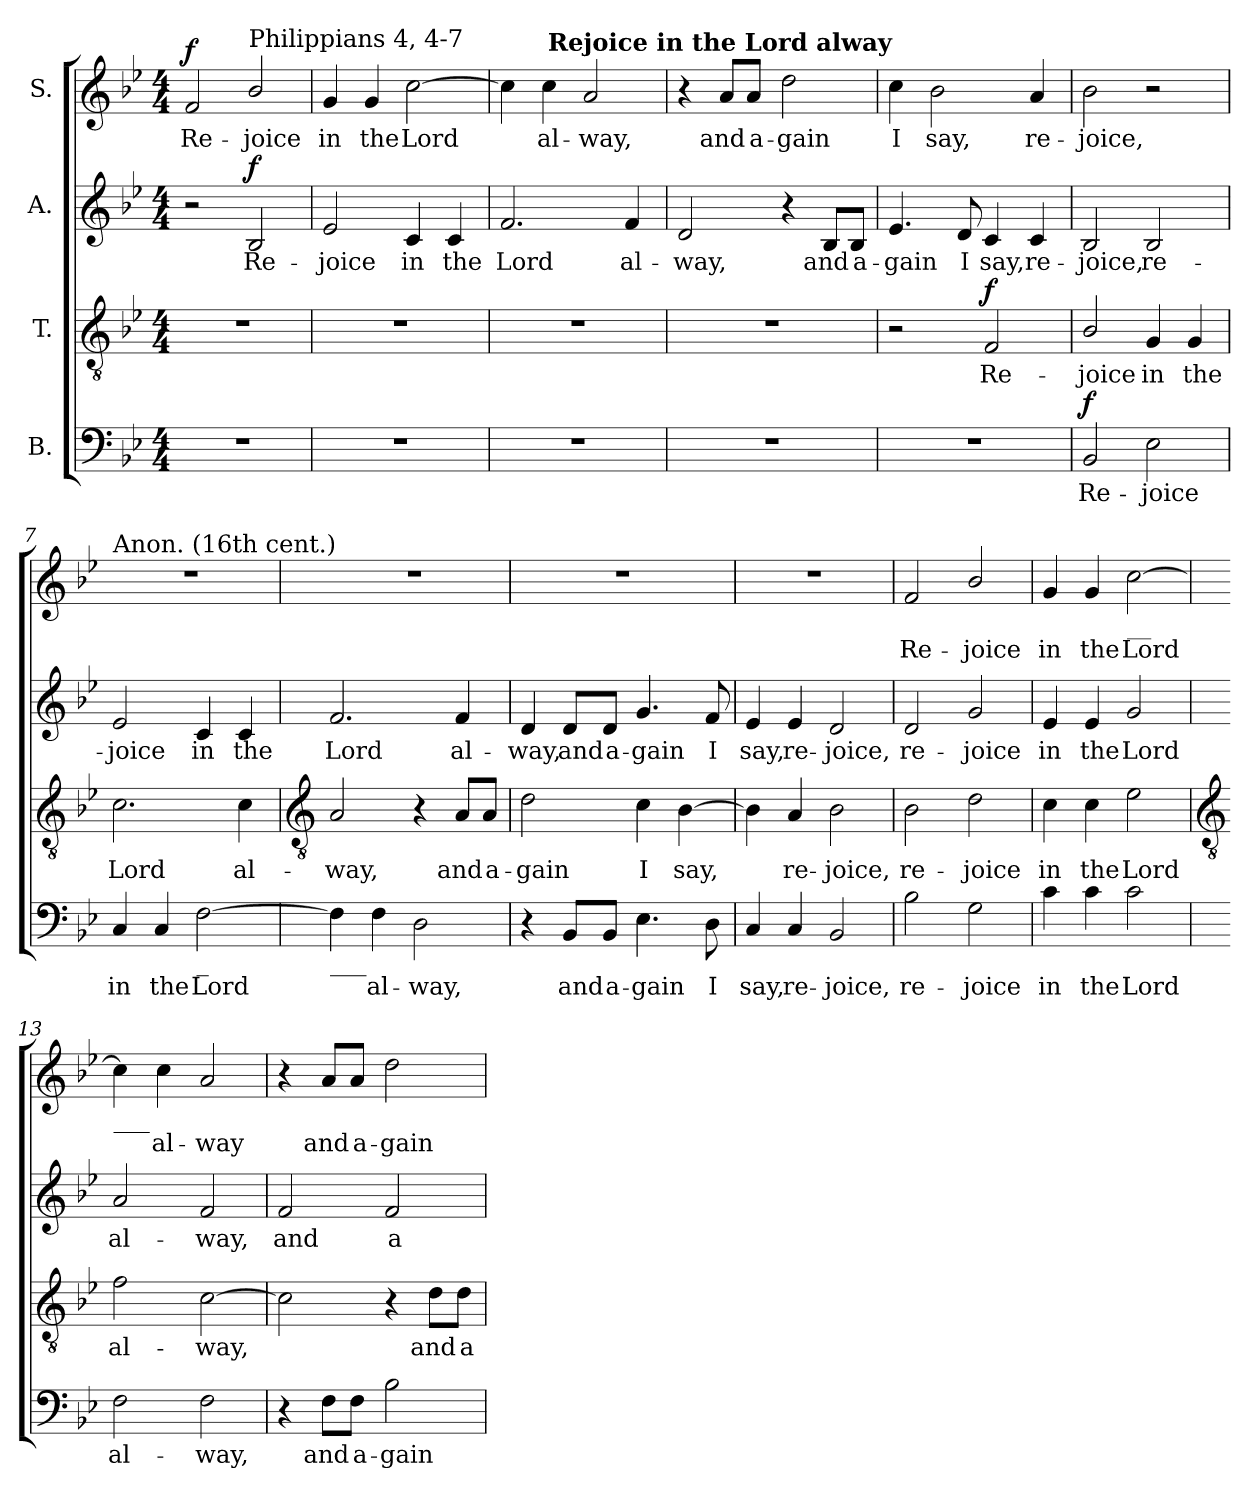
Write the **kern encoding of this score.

**kern	**text	**dynam	**kern	**text	**dynam	**kern	**text	**dynam	**kern	**text	**dynam
*part4	*part4	*part4	*part3	*part3	*part3	*part2	*part2	*part2	*part1	*part1	*part1
*staff4	*staff4	*staff4	*staff3	*staff3	*staff3	*staff2	*staff2	*staff2	*staff1	*staff1	*staff1
*I"B.	*	*	*I"T.	*	*	*I"A.	*	*	*I"S.	*	*
*clefF4	*	*	*clefGv2	*	*	*clefG2	*	*	*clefG2	*	*
*k[b-e-]	*	*	*k[b-e-]	*	*	*k[b-e-]	*	*	*k[b-e-]	*	*
*B-:	*	*	*B-:	*	*	*B-:	*	*	*B-:	*	*
*M4/4	*	*	*M4/4	*	*	*M4/4	*	*	*M4/4	*	*
=1	=1	=1	=1	=1	=1	=1	=1	=1	=1	=1	=1
!	!	!	!	!	!	!	!	!	!	!LO:LY:b	!LO:DY:a
1r	.	.	1r	.	.	2r	.	.	2f	Re-	f
!	!	!	!	!	!	!	!	!	!LO:TX:a:t=Philippians 4, 4-7	!	!
!	!	!	!	!	!	!	!LO:LY:b	!LO:DY:a	!	!LO:LY:b	!
.	.	.	.	.	.	2B-	Re-	f	2b-/	-joice	.
=2	=2	=2	=2	=2	=2	=2	=2	=2	=2	=2	=2
!	!	!	!	!	!	!	!LO:LY:b	!	!	!LO:LY:b	!
1r	.	.	1r	.	.	2e-	-joice	.	4g	in	.
!	!	!	!	!	!	!	!	!	!	!LO:LY:b	!
.	.	.	.	.	.	.	.	.	4g	the	.
!	!	!	!	!	!	!	!LO:LY:b	!	!	!LO:LY:b	!
.	.	.	.	.	.	4c	in	.	[2cc	Lord	.
!	!	!	!	!	!	!	!LO:LY:b	!	!	!	!
.	.	.	.	.	.	4c	the	.	.	.	.
=3	=3	=3	=3	=3	=3	=3	=3	=3	=3	=3	=3
!	!	!	!	!	!	!	!LO:LY:b	!	!	!	!
1r	.	.	1r	.	.	2.f	Lord	.	4cc]	.	.
!	!	!	!	!	!	!	!	!	!	!LO:LY:b	!
.	.	.	.	.	.	.	.	.	4cc	al-	.
!	!	!	!	!	!	!	!	!	!	!LO:LY:b	!
.	.	.	.	.	.	.	.	.	2a	-way,	.
!	!	!	!	!	!	!	!LO:LY:b	!	!	!	!
.	.	.	.	.	.	4f	al-	.	.	.	.
=4	=4	=4	=4	=4	=4	=4	=4	=4	=4	=4	=4
!	!	!	!	!	!	!	!LO:LY:b	!	!	!	!
1r	.	.	1r	.	.	2d	-way,	.	4r	.	.
!	!	!	!	!	!	!	!	!	!LO:TX:a:B:cj:t=Rejoice in the Lord alway	!	!
!	!	!	!	!	!	!	!	!	!	!LO:LY:b	!
.	.	.	.	.	.	.	.	.	8aL	and	.
!	!	!	!	!	!	!	!	!	!	!LO:LY:b	!
.	.	.	.	.	.	.	.	.	8aJ	a-	.
!	!	!	!	!	!	!	!	!	!	!LO:LY:b	!
.	.	.	.	.	.	4r	.	.	2dd	-gain	.
!	!	!	!	!	!	!	!LO:LY:b	!	!	!	!
.	.	.	.	.	.	8B-L	and	.	.	.	.
!	!	!	!	!	!	!	!LO:LY:b	!	!	!	!
.	.	.	.	.	.	8B-J	a-	.	.	.	.
=5	=5	=5	=5	=5	=5	=5	=5	=5	=5	=5	=5
!	!	!	!	!	!	!	!LO:LY:b	!	!	!LO:LY:b	!
1r	.	.	2r	.	.	4.e-	-gain	.	4cc	I	.
!	!	!	!	!	!	!	!	!	!	!LO:LY:b	!
.	.	.	.	.	.	.	.	.	2b-	say,	.
!	!	!	!	!	!	!	!LO:LY:b	!	!	!	!
.	.	.	.	.	.	8d	I	.	.	.	.
!	!	!	!	!LO:LY:b	!LO:DY:a	!	!LO:LY:b	!	!	!	!
.	.	.	2F	Re-	f	4c	say,	.	.	.	.
!	!	!	!	!	!	!	!LO:LY:b	!	!	!LO:LY:b	!
.	.	.	.	.	.	4c	re-	.	4a	re-	.
=6	=6	=6	=6	=6	=6	=6	=6	=6	=6	=6	=6
!	!LO:LY:b	!LO:DY:a	!	!LO:LY:b	!	!	!LO:LY:b	!	!	!LO:LY:b	!
2BB-	Re-	f	2B-/	-joice	.	2B-	-joice,	.	2b-	-joice,	.
!	!LO:LY:b	!	!	!LO:LY:b	!	!	!LO:LY:b	!	!	!	!
2E-	-joice	.	4G	in	.	2B-	re-	.	2r	.	.
!	!	!	!	!LO:LY:b	!	!	!	!	!	!	!
.	.	.	4G	the	.	.	.	.	.	.	.
=7	=7	=7	=7	=7	=7	=7	=7	=7	=7	=7	=7
!	!	!	!	!	!	!	!	!	!LO:TX:a:t=Anon. (16th cent.)	!	!
!	!LO:LY:b	!	!	!LO:LY:b	!	!	!LO:LY:b	!	!	!	!
4C	in	.	2.c	Lord	.	2e-	-joice	.	1r	.	.
!	!LO:LY:b	!	!	!	!	!	!	!	!	!	!
4C	the	.	.	.	.	.	.	.	.	.	.
!LO:TX:b:t=_	!	!	!	!	!	!	!	!	!	!	!
!	!LO:LY:b	!	!	!	!	!	!LO:LY:b	!	!	!	!
[2F	Lord	.	.	.	.	4c	in	.	.	.	.
!	!	!	!	!LO:LY:b	!	!	!LO:LY:b	!	!	!	!
.	.	.	4c	al-	.	4c	the	.	.	.	.
!!LO:LB:g=z
=8	=8	=8	=8	=8	=8	=8	=8	=8	=8	=8	=8
*	*	*	*clefGv2	*	*	*	*	*	*	*	*
!LO:TX:b:t=___	!	!	!	!	!	!	!	!	!	!	!
!	!	!	!	!LO:LY:b	!	!	!LO:LY:b	!	!	!	!
4F]	.	.	2A	-way,	.	2.f	Lord	.	1r	.	.
!	!LO:LY:b	!	!	!	!	!	!	!	!	!	!
4F	al-	.	.	.	.	.	.	.	.	.	.
!	!LO:LY:b	!	!	!	!	!	!	!	!	!	!
2D	-way,	.	4r	.	.	.	.	.	.	.	.
!	!	!	!	!LO:LY:b	!	!	!LO:LY:b	!	!	!	!
.	.	.	8AL	and	.	4f	al-	.	.	.	.
!	!	!	!	!LO:LY:b	!	!	!	!	!	!	!
.	.	.	8AJ	a-	.	.	.	.	.	.	.
=9	=9	=9	=9	=9	=9	=9	=9	=9	=9	=9	=9
!	!	!	!	!LO:LY:b	!	!	!LO:LY:b	!	!	!	!
4r	.	.	2d	-gain	.	4d	-way,	.	1r	.	.
!	!LO:LY:b	!	!	!	!	!	!LO:LY:b	!	!	!	!
8BB-L	and	.	.	.	.	8dL	and	.	.	.	.
!	!LO:LY:b	!	!	!	!	!	!LO:LY:b	!	!	!	!
8BB-J	a-	.	.	.	.	8dJ	a-	.	.	.	.
!	!LO:LY:b	!	!	!LO:LY:b	!	!	!LO:LY:b	!	!	!	!
4.E-	-gain	.	4c	I	.	4.g	-gain	.	.	.	.
!	!	!	!	!LO:LY:b	!	!	!	!	!	!	!
.	.	.	[4B-	say,	.	.	.	.	.	.	.
!	!LO:LY:b	!	!	!	!	!	!LO:LY:b	!	!	!	!
8D	I	.	.	.	.	8f	I	.	.	.	.
=10	=10	=10	=10	=10	=10	=10	=10	=10	=10	=10	=10
!	!LO:LY:b	!	!	!	!	!	!LO:LY:b	!	!	!	!
4C	say,	.	4B-]	.	.	4e-	say,	.	1r	.	.
!	!LO:LY:b	!	!	!LO:LY:b	!	!	!LO:LY:b	!	!	!	!
4C	re-	.	4A	re-	.	4e-	re-	.	.	.	.
!	!LO:LY:b	!	!	!LO:LY:b	!	!	!LO:LY:b	!	!	!	!
2BB-	-joice,	.	2B-	-joice,	.	2d	-joice,	.	.	.	.
=11	=11	=11	=11	=11	=11	=11	=11	=11	=11	=11	=11
!	!LO:LY:b	!	!	!LO:LY:b	!	!	!LO:LY:b	!	!	!LO:LY:b	!
2B-	re-	.	2B-	re-	.	2d	re-	.	2f	Re-	.
!	!LO:LY:b	!	!	!LO:LY:b	!	!	!LO:LY:b	!	!	!LO:LY:b	!
2G	-joice	.	2d	-joice	.	2g	-joice	.	2b-/	-joice	.
=12	=12	=12	=12	=12	=12	=12	=12	=12	=12	=12	=12
!	!LO:LY:b	!	!	!LO:LY:b	!	!	!LO:LY:b	!	!	!LO:LY:b	!
4c	in	.	4c	in	.	4e-	in	.	4g	in	.
!	!LO:LY:b	!	!	!LO:LY:b	!	!	!LO:LY:b	!	!	!LO:LY:b	!
4c	the	.	4c	the	.	4e-	the	.	4g	the	.
!	!	!	!	!	!	!	!	!	!LO:TX:b:t=__	!	!
!	!LO:LY:b	!	!	!LO:LY:b	!	!	!LO:LY:b	!	!	!LO:LY:b	!
2c	Lord	.	2e-	Lord	.	2g	Lord	.	[2cc	Lord	.
!!LO:LB:g=z
=13	=13	=13	=13	=13	=13	=13	=13	=13	=13	=13	=13
*	*	*	*clefGv2	*	*	*	*	*	*	*	*
!	!	!	!	!	!	!	!	!	!LO:TX:b:t=___	!	!
!	!LO:LY:b	!	!	!LO:LY:b	!	!	!LO:LY:b	!	!	!	!
2F	al-	.	2f	al-	.	2a	al-	.	4cc]	.	.
!	!	!	!	!	!	!	!	!	!	!LO:LY:b	!
.	.	.	.	.	.	.	.	.	4cc	al-	.
!	!LO:LY:b	!	!	!LO:LY:b	!	!	!LO:LY:b	!	!	!LO:LY:b	!
2F	-way,	.	[2c	-way,	.	2f	-way,	.	2a	-way	.
=14	=14	=14	=14	=14	=14	=14	=14	=14	=14	=14	=14
!	!	!	!	!	!	!	!LO:LY:b	!	!	!	!
4r	.	.	2c]	.	.	2f	and	.	4r	.	.
!	!LO:LY:b	!	!	!	!	!	!	!	!	!LO:LY:b	!
8FL	and	.	.	.	.	.	.	.	8aL	and	.
!	!LO:LY:b	!	!	!	!	!	!	!	!	!LO:LY:b	!
8FJ	a-	.	.	.	.	.	.	.	8aJ	a-	.
!	!LO:LY:b	!	!	!	!	!	!LO:LY:b	!	!	!LO:LY:b	!
2B-	-gain	.	4r	.	.	2f	a-	.	2dd	-gain	.
!	!	!	!	!LO:LY:b	!	!	!	!	!	!	!
.	.	.	8dL	and	.	.	.	.	.	.	.
!	!	!	!	!LO:LY:b	!	!	!	!	!	!	!
.	.	.	8dJ	a-	.	.	.	.	.	.	.
=	=	=	=	=	=	=	=	=	=	=	=
*-	*-	*-	*-	*-	*-	*-	*-	*-	*-	*-	*-
